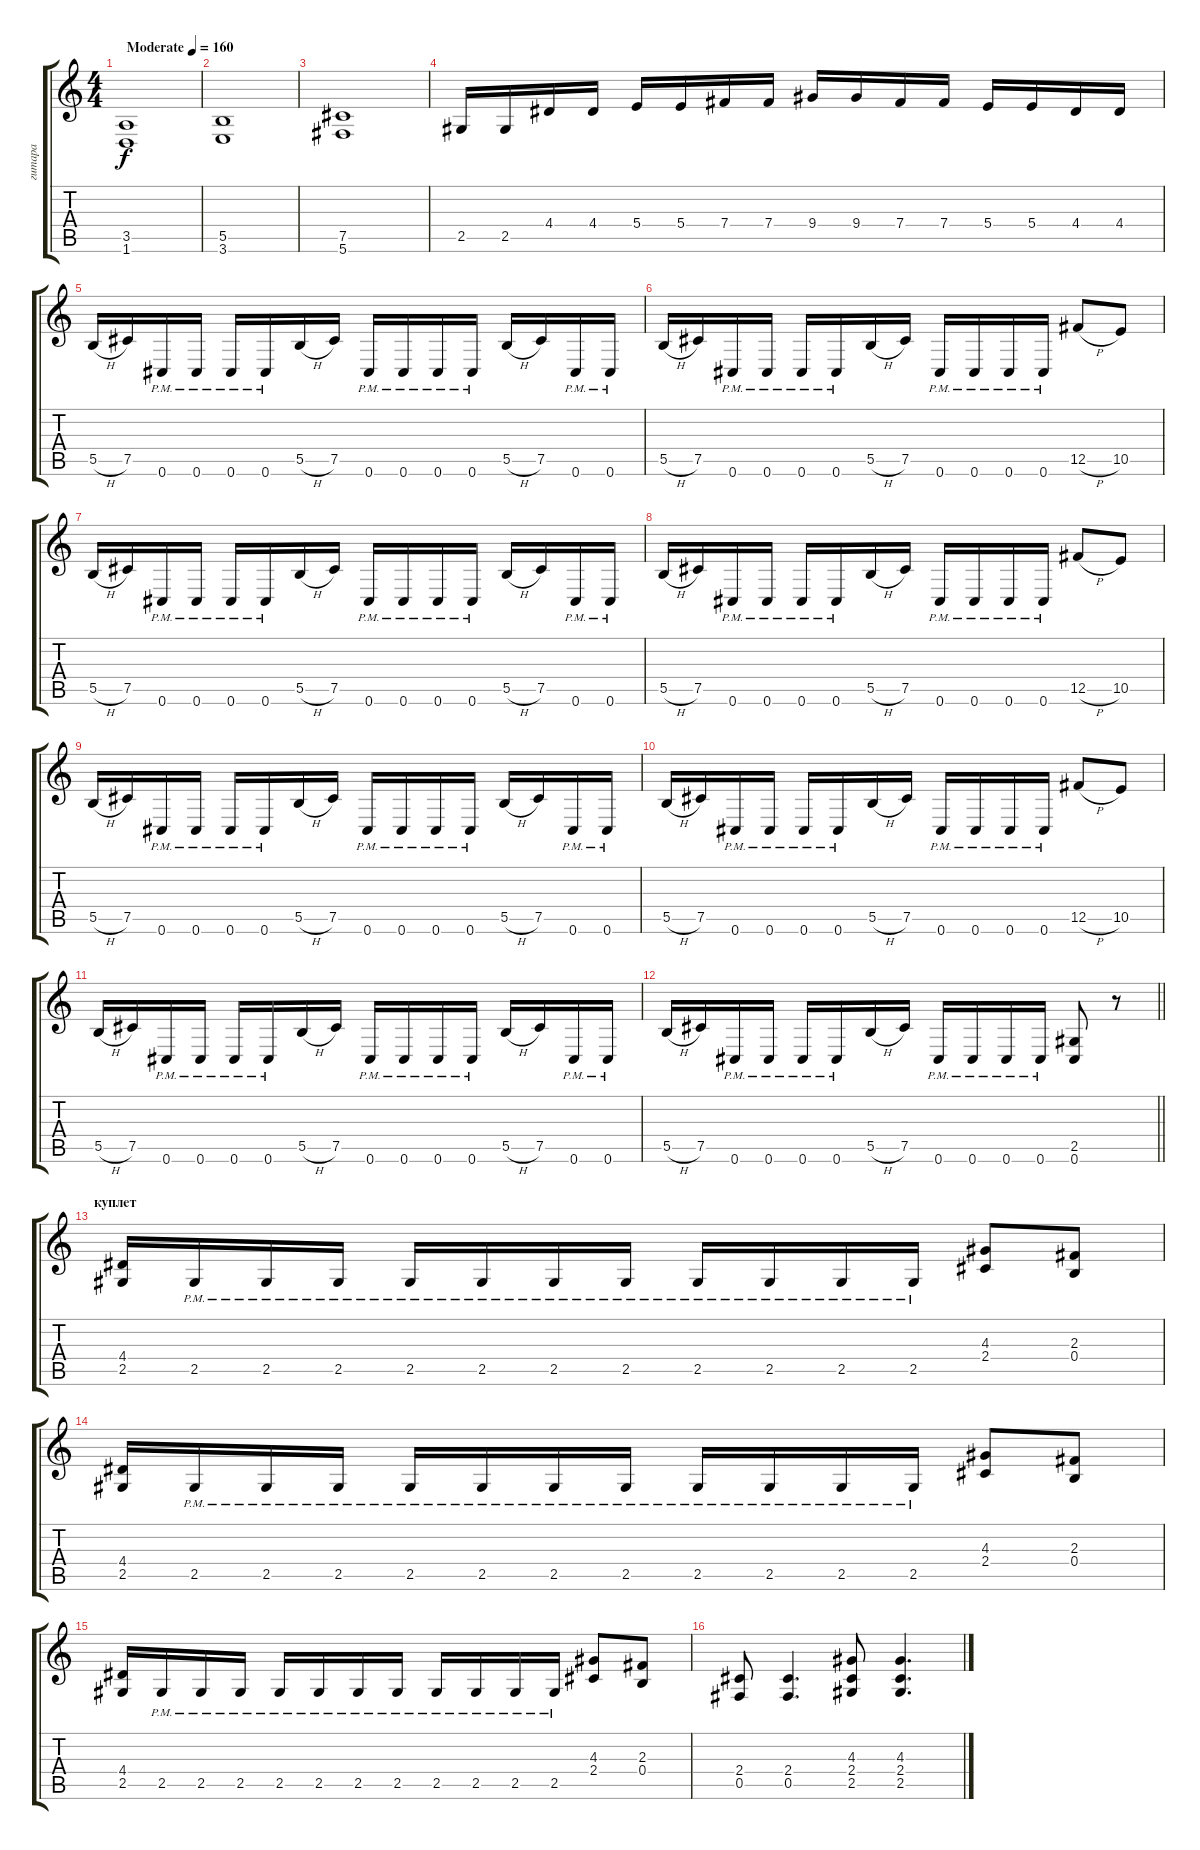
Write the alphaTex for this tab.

\track ("гитара" "гитара") {instrument distortionguitar}
\staff {score tabs}
\tuning (Db4 Ab3 E3 B2 Gb2 Db2) {hide}
\ts (4 4)
\tempo (160 "Moderate")
\clef g2
\ks c
(3.5 1.6).1{dy f instrument distortionguitar} |
(5.5 3.6).1 |
(7.5 5.6).1 |
2.5.16 2.5.16 4.4.16 4.4.16 5.4.16 5.4.16 7.4.16 7.4.16 9.4.16 9.4.16 7.4.16 7.4.16 5.4.16 5.4.16 4.4.16 4.4.16 |
5.5{h}.16 7.5.16 0.6{pm}.16 0.6{pm}.16 0.6{pm}.16 0.6{pm}.16 5.5{h}.16 7.5.16 0.6{pm}.16 0.6{pm}.16 0.6{pm}.16 0.6{pm}.16 5.5{h}.16 7.5.16 0.6{pm}.16 0.6{pm}.16 |
5.5{h}.16 7.5.16 0.6{pm}.16 0.6{pm}.16 0.6{pm}.16 0.6{pm}.16 5.5{h}.16 7.5.16 0.6{pm}.16 0.6{pm}.16 0.6{pm}.16 0.6{pm}.16 12.5{h}.8 10.5.8 |
5.5{h}.16 7.5.16 0.6{pm}.16 0.6{pm}.16 0.6{pm}.16 0.6{pm}.16 5.5{h}.16 7.5.16 0.6{pm}.16 0.6{pm}.16 0.6{pm}.16 0.6{pm}.16 5.5{h}.16 7.5.16 0.6{pm}.16 0.6{pm}.16 |
5.5{h}.16 7.5.16 0.6{pm}.16 0.6{pm}.16 0.6{pm}.16 0.6{pm}.16 5.5{h}.16 7.5.16 0.6{pm}.16 0.6{pm}.16 0.6{pm}.16 0.6{pm}.16 12.5{h}.8 10.5.8 |
5.5{h}.16 7.5.16 0.6{pm}.16 0.6{pm}.16 0.6{pm}.16 0.6{pm}.16 5.5{h}.16 7.5.16 0.6{pm}.16 0.6{pm}.16 0.6{pm}.16 0.6{pm}.16 5.5{h}.16 7.5.16 0.6{pm}.16 0.6{pm}.16 |
5.5{h}.16 7.5.16 0.6{pm}.16 0.6{pm}.16 0.6{pm}.16 0.6{pm}.16 5.5{h}.16 7.5.16 0.6{pm}.16 0.6{pm}.16 0.6{pm}.16 0.6{pm}.16 12.5{h}.8 10.5.8 |
5.5{h}.16 7.5.16 0.6{pm}.16 0.6{pm}.16 0.6{pm}.16 0.6{pm}.16 5.5{h}.16 7.5.16 0.6{pm}.16 0.6{pm}.16 0.6{pm}.16 0.6{pm}.16 5.5{h}.16 7.5.16 0.6{pm}.16 0.6{pm}.16 |
\barLineRight lightlight
5.5{h}.16 7.5.16 0.6{pm}.16 0.6{pm}.16 0.6{pm}.16 0.6{pm}.16 5.5{h}.16 7.5.16 0.6{pm}.16 0.6{pm}.16 0.6{pm}.16 0.6{pm}.16 (2.5 0.6).8 r.8 |
\section ("" "куплет")
(4.4 2.5).16 2.5{pm}.16 2.5{pm}.16 2.5{pm}.16 2.5{pm}.16 2.5{pm}.16 2.5{pm}.16 2.5{pm}.16 2.5{pm}.16 2.5{pm}.16 2.5{pm}.16 2.5{pm}.16 (4.3 2.4).8 (2.3 0.4).8 |
(4.4 2.5).16 2.5{pm}.16 2.5{pm}.16 2.5{pm}.16 2.5{pm}.16 2.5{pm}.16 2.5{pm}.16 2.5{pm}.16 2.5{pm}.16 2.5{pm}.16 2.5{pm}.16 2.5{pm}.16 (4.3 2.4).8 (2.3 0.4).8 |
(4.4 2.5).16 2.5{pm}.16 2.5{pm}.16 2.5{pm}.16 2.5{pm}.16 2.5{pm}.16 2.5{pm}.16 2.5{pm}.16 2.5{pm}.16 2.5{pm}.16 2.5{pm}.16 2.5{pm}.16 (4.3 2.4).8 (2.3 0.4).8 |
(2.4 0.5).8 (2.4 0.5).4{d} (4.3 2.4 2.5).8 (4.3 2.4 2.5).4{d}
